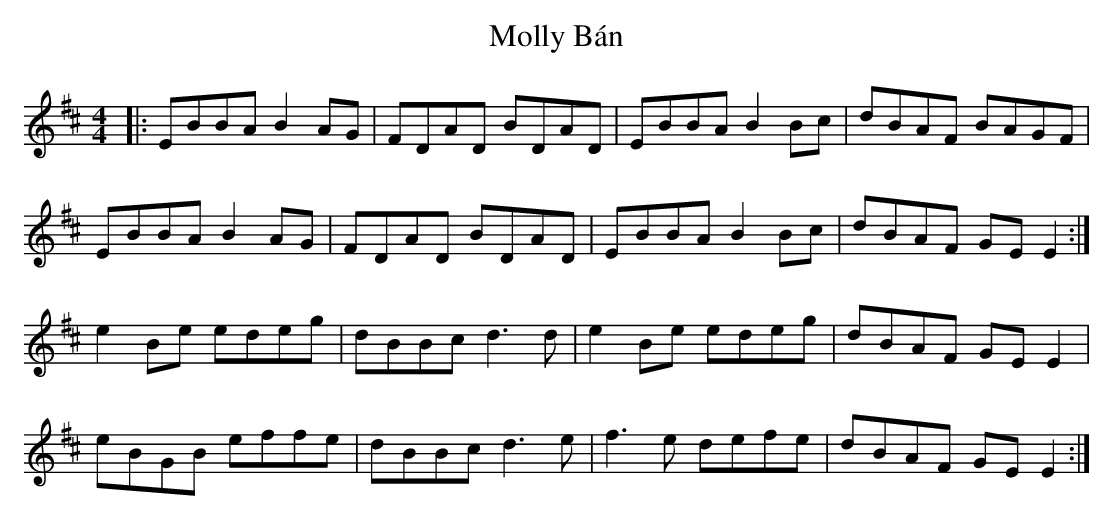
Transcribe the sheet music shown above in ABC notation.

X:1
T: Molly Bán
M: 4/4
L: 1/8
K: Edor
|:EBBA B2 AG|FDAD BDAD|EBBA B2 Bc|dBAF BAGF|
EBBA B2 AG|FDAD BDAD|EBBA B2 Bc|dBAF GE E2:|
e2 Be edeg|dBBc d3 d|e2 Be edeg|dBAF GE E2|
eBGB effe|dBBc d3 e|f3 e defe|dBAF GE E2:|
